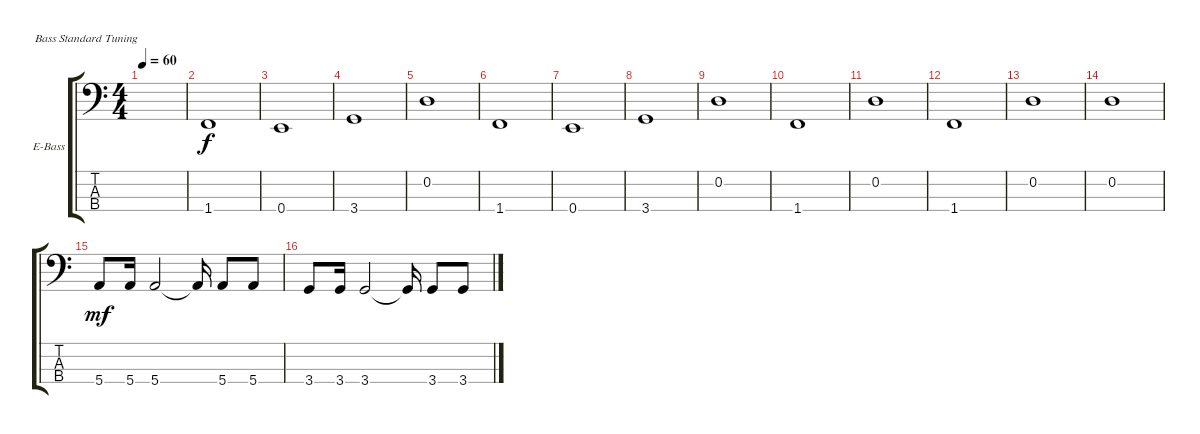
\defaultSystemsLayout 4
\bracketExtendMode groupsimilarinstruments
\firstSystemTrackNameOrientation horizontal
\otherSystemsTrackNameOrientation horizontal
\track ("Pasha" "E-Bass") {instrument electricbassfinger}
\staff {score tabs}
\tuning (G2 D2 A1 E1)
\ts (4 4)
\tempo 60
\clef f4
\ks c
|
1.4.1 |
0.4.1 |
3.4.1 |
0.2.1 |
1.4.1 |
0.4.1 |
3.4.1 |
0.2.1 |
1.4.1 |
0.2.1 |
1.4.1 |
0.2.1 |
0.2.1 |
5.4.8{dy mf} 5.4.16 5.4.2 5.4{t}.16 5.4.8 5.4.8 |
3.4.8 3.4.16 3.4.2 3.4{t}.16 3.4.8 3.4.8
